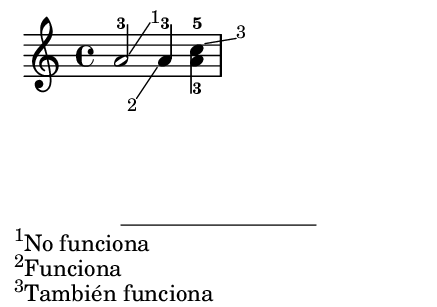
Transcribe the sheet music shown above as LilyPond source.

%% Generated by lilypond-book.py
%% Options: [exampleindent=10.16\mm,indent=0\mm,line-width=160\mm,papersize=a8landscape,quote]
\include "lilypond-book-preamble.ly"


% ****************************************************************
% Start cut-&-pastable-section
% ****************************************************************



\paper {
  #(set-paper-size "a8landscape")
  indent = 0\mm
  line-width = 160\mm
  % offset the left padding, also add 1mm as lilypond creates cropped
  % images with a little space on the right
  line-width = #(- line-width (* mm  3.000000) (* mm 1))
  line-width = 160\mm - 2.0 * 10.16\mm
  % offset the left padding, also add 1mm as lilypond creates cropped
  % images with a little space on the right
  line-width = #(- line-width (* mm  3.000000) (* mm 1))
}

\layout {
  
}





% ****************************************************************
% ly snippet:
% ****************************************************************
\sourcefileline 1504
\book {
  \header { tagline = ##f }
  \relative c'' {
    \footnote #'(2 . 3) "No funciona" <a-3>2
    <\footnote #'(-2 . -3) "Funciona" a-3>4
    <a-3 \footnote #'(3 . 1/2) "También funciona" c-5>4
  }
}



% ****************************************************************
% end ly snippet
% ****************************************************************
